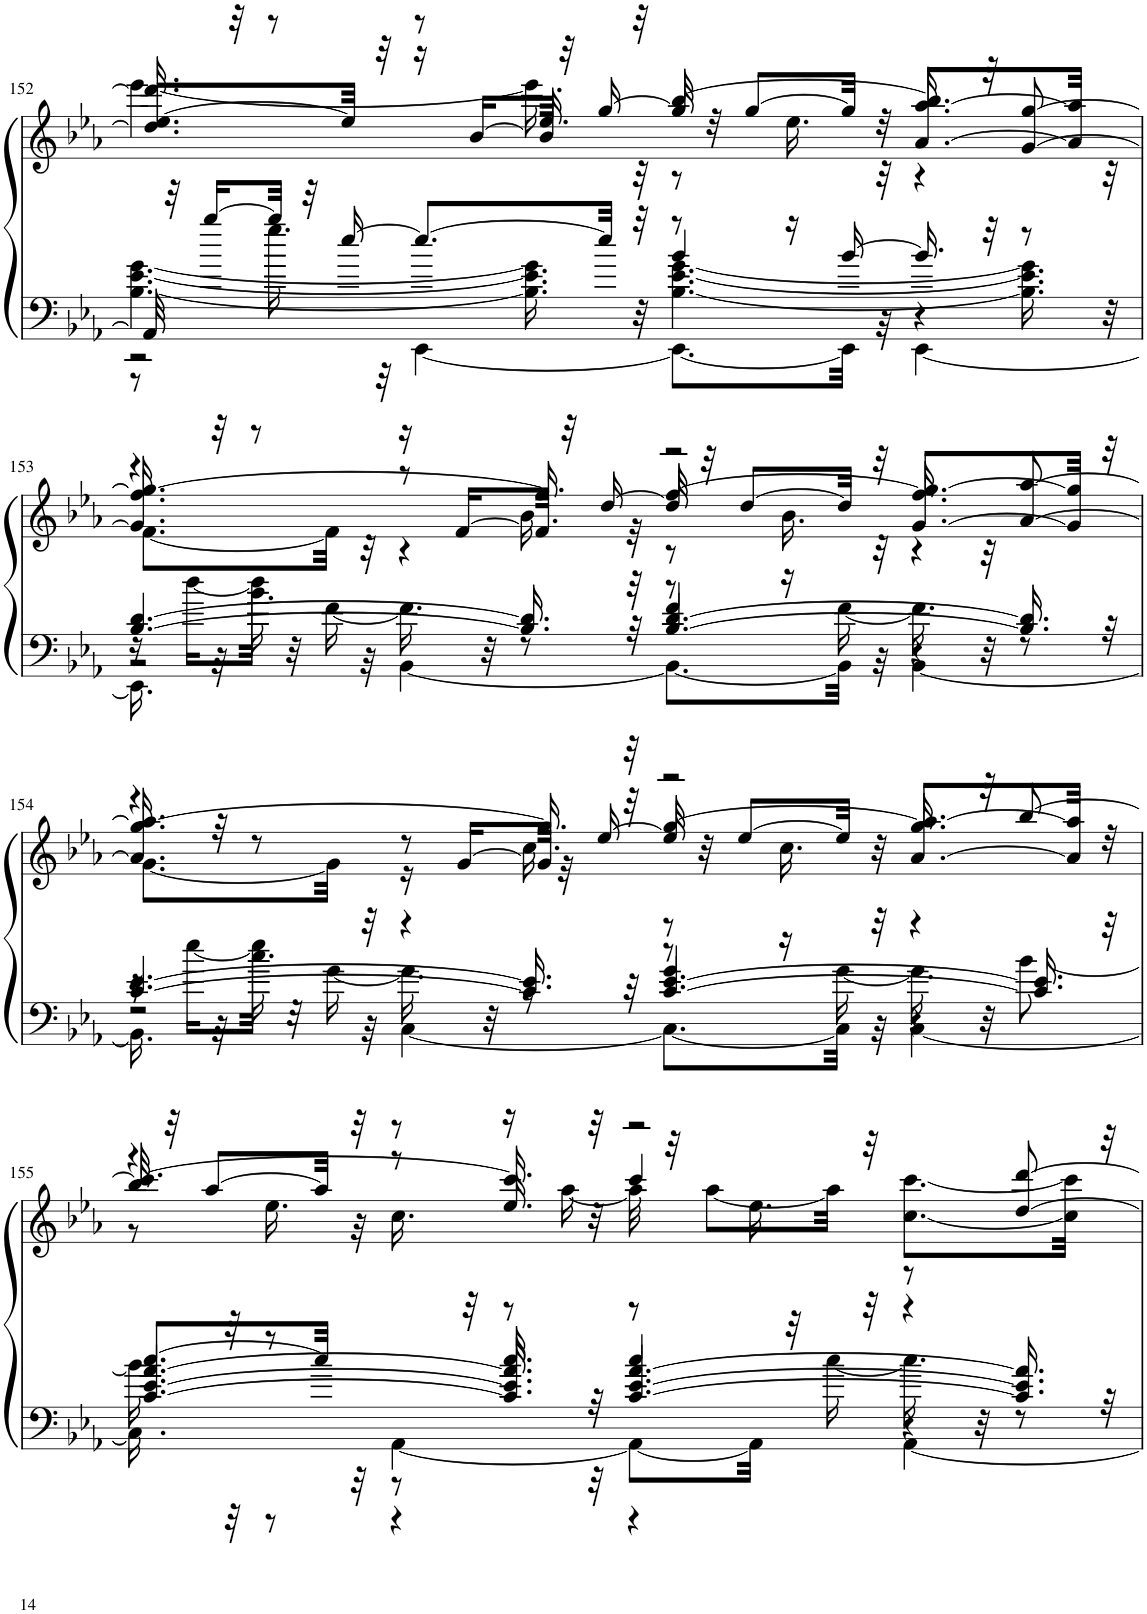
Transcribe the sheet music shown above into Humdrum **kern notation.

**kern	**kern
*part1	*part1
*staff2	*staff1
*I"Piano, Klavier	*
*I'Pno.	*
!!LO:PB:g=z
*clefF4	*clefG2
*k[b-e-a-]	*k[b-e-a-]
*M4/4	*M4/4
=152	=152
*^	*^
*	*^	*	*^
*	*	*^	*	*	*
32AA-/]	[4.B-\ [4.e-\ [4.g\	2r	8r	16.dd/] 16.ddd/]	[8.ee-/L	[4.eee-\
32r	.	.	.	.	.	.
[16bb-/LL	.	.	.	.	.	.
.	.	.	.	32r	.	.
32bb-/JJk]	.	.	16.gg\	8r	.	.
32r	.	.	.	.	.	.
[16ee-/	.	.	.	.	32ee-/Jkk]	.
.	.	.	32r	.	32r	.
8.ee-/L_	.	.	[4EE-\	8r	16r	.
.	.	.	.	.	[16b-/LL	.
.	16.B-\] 16.e-\] 16.g\]	.	.	16.ee-/	32b-/JJk]	16.eee-\]
.	.	.	.	.	32r	.
32ee-/Jkk]	.	.	.	.	[16gg/	.
32r	32r	.	.	32r	.	32r
8r	[4.B-\ [4.e-\ [4.g\	4b-/	8.EE-\L_	[4bb-/	32gg/]	8r
.	.	.	.	.	32r	.
.	.	.	.	.	[8gg/L	.
16r	.	.	.	.	.	16.ee-\
[16b-/	.	.	32EE-\Jkk]	.	32gg/Jkk]	.
.	.	.	32r	.	32r	32r
16.b-/]	.	4r	[4EE-\	16.bb-/]	[8.a-/ [8.aa-/L	4r
32r	.	.	.	32r	.	.
8r	16.B-\] 16.e-\] 16.g\]	.	.	[8g/ [8gg/	.	.
.	.	.	.	.	32a-/] 32aa-/]Jkk	.
.	32r	.	.	.	32r	.
!!LO:LB:g=z
=153	=153	=153	=153	=153	=153	=153
*	*	*	*	*	*	*^
[4.B-/ [4.d/	16r	2r	16.EE-\]	16.g/] 16.gg/]	4r	[4.ff/	[8.f\L
.	[16dd\LL	.	.	.	.	.	.
.	.	.	32r	32r	.	.	.
.	32dd\JJk]	.	16.b-\	8r	.	.	.
.	32r	.	.	.	.	.	.
.	[16f\	.	.	.	.	.	32f\Jkk]
.	.	.	32r	.	.	.	32r
.	16.f\]	.	[4BB-\	16r	8r	.	4r
.	.	.	.	[16f/LL	.	.	.
.	32r	.	.	.	.	.	.
16.B-/] 16.d/]	8r	.	.	32f/JJk]	16.b-\	16.ff/]	.
.	.	.	.	32r	.	.	.
.	.	.	.	[16dd/	.	.	.
32r	.	.	.	.	32r	32r	.
[4.B-/ [4.d/	8r	4f/	8.BB-\L_	32dd/]	2r	[4ff/	8r
.	.	.	.	32r	.	.	.
.	.	.	.	[8dd/L	.	.	.
.	16r	.	.	.	.	.	16.b-\
.	[16f\	.	32BB-\Jkk]	32dd/Jkk]	.	.	.
.	.	.	32r	32r	.	.	32r
.	16.f\]	4r	[4BB-\	[8.g/ [8.gg/L	.	16.ff/]	4r
.	32r	.	.	.	.	32r	.
16.B-/] 16.d/]	8r	.	.	.	.	[8a-/ [8aa-/	.
.	.	.	.	32g/] 32gg/]Jkk	.	.	.
32r	.	.	.	32r	.	.	.
!!LO:LB:g=z	!!	!!	!!
=154	=154	=154	=154	=154	=154	=154	=154
[4.c/ [4.e-/	16r	2r	16.BB-\]	[4.gg/	4r	16.a-/] 16.aa-/]	[8.g\L
.	[16ee-\LL	.	.	.	.	.	.
.	.	.	32r	.	.	32r	.
.	32ee-\JJk]	.	16.cc\	.	.	8r	.
.	32r	.	.	.	.	.	.
.	[16g\	.	.	.	.	.	32g\Jkk]
.	.	.	32r	.	.	.	32r
.	16.g\]	.	[4C\	.	8r	16r	4r
.	.	.	.	.	.	[16g/LL	.
.	32r	.	.	.	.	.	.
16.c/] 16.e-/]	8r	.	.	16.gg/]	16.cc\	32g/JJk]	.
.	.	.	.	.	.	32r	.
.	.	.	.	.	.	[16ee-/	.
32r	.	.	.	32r	32r	.	.
[4.c/ [4.e-/	8r	4g/	8.C\L_	[4gg/	2r	32ee-/]	8r
.	.	.	.	.	.	32r	.
.	.	.	.	.	.	[8ee-/L	.
.	16r	.	.	.	.	.	16.cc\
.	[16g\	.	32C\Jkk]	.	.	32ee-/Jkk]	.
.	.	.	32r	.	.	32r	32r
.	16.g\]	4r	[4C\	16.gg/]	.	[8.a-/ [8.aa-/L	4r
.	32r	.	.	32r	.	.	.
16.c/] 16.e-/]	[8b-\	.	.	[8bb-/	.	.	.
.	.	.	.	.	.	32a-/] 32aa-/]Jkk	.
32r	.	.	.	.	.	32r	.
!!LO:LB:g=z	!!	!!	!!
=155	=155	=155	=155	=155	=155	=155	=155
[4.c/ [4.e-/ [4.a-/	16.b-\]	[8.cc/L	16.C\]	32bb-/]	4r	[4.ccc/	8r
.	.	.	.	32r	.	.	.
.	.	.	.	[8aa-/L	.	.	.
.	32r	.	32r	.	.	.	.
.	8r	.	8r	.	.	.	16.ee-\
.	.	32cc/Jkk]	.	32aa-/Jkk]	.	.	.
.	.	32r	.	32r	.	.	32r
.	[4AA-\	8r	4r	8r	8r	.	16.cc\
.	.	.	.	.	.	.	32r
16.c/] 16.e-/] 16.a-/]	.	16.cc/	.	16.ee-/	16r	16.ccc/]	8r
.	.	.	.	.	[16aa-\	.	.
32r	.	32r	.	32r	.	32r	.
[4.c/ [4.e-/ [4.a-/	8AA-\L_	4cc/	4r	2r	32aa-\]	4ccc/	8r
.	.	.	.	.	32r	.	.
.	.	.	.	.	[8aa-\L	.	.
.	32AA-\Jkk]	.	.	.	.	.	16.ee-\
.	32r	.	.	.	.	.	.
.	[16cc\	.	.	.	32aa-\Jkk]	.	.
.	.	.	.	.	32r	.	32r
.	16.cc\]	4r	[4AA-\	.	[8.cc\ [8.ccc\L	8r	4r
.	32r	.	.	.	.	.	.
16.c/] 16.e-/] 16.a-/]	8r	.	.	.	.	[8dd/ [8ddd/	.
.	.	.	.	.	32cc\] 32ccc\]Jkk	.	.
32r	.	.	.	.	32r	.	.
*v	*v	*v	*v	*	*	*	*
*	*v	*v	*v	*v
=	=
*-	*-
